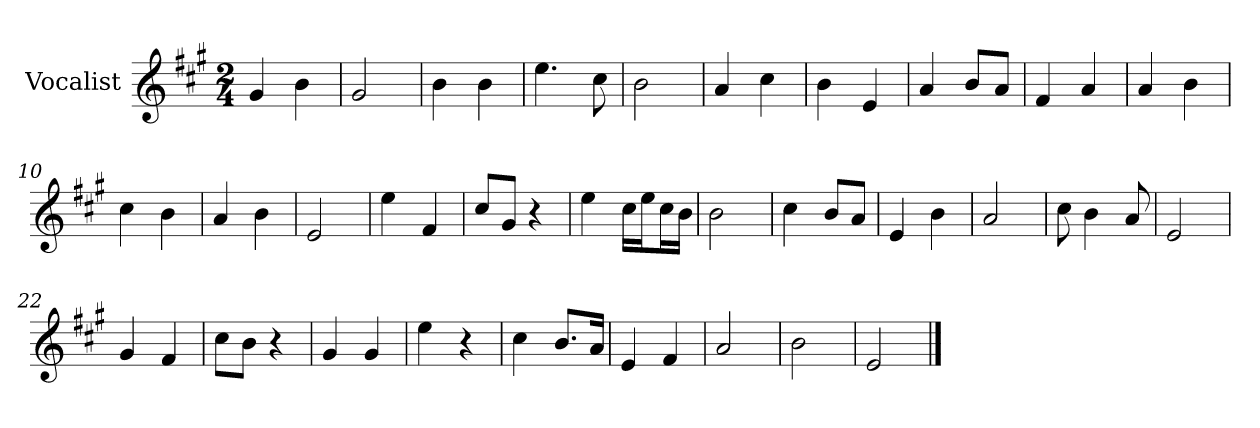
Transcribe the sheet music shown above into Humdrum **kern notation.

**kern
*part1
*staff1
*I"Vocalist
*k[f#c#g#]
*A:
*M2/4
=
4g#
4b
=1
2g#
=2
4b
4b
=3
4.ee
8cc#
=4
2b
=5
4a
4cc#
=6
4b
4e
=7
4a
8bL
8aJ
=8
4f#
4a
=9
4a
4b
=10
4cc#
4b
=11
4a
4b
=12
2e
=13
4ee
4f#
=14
8cc#L
8g#J
4r
=15
4ee
16cc#LL
16eeJ
16cc#L
16bJJ
=16
2b
=17
4cc#
8bL
8aJ
=18
4e
4b
=19
2a
=20
8cc#
4b
8a
=21
2e
=22
4g#
4f#
=23
8cc#L
8bJ
4r
=24
4g#
4g#
=25
4ee
4r
=26
4cc#
8.bL
16aJk
=27
4e
4f#
=28
2a
=29
2b
=30
2e
==
*-
